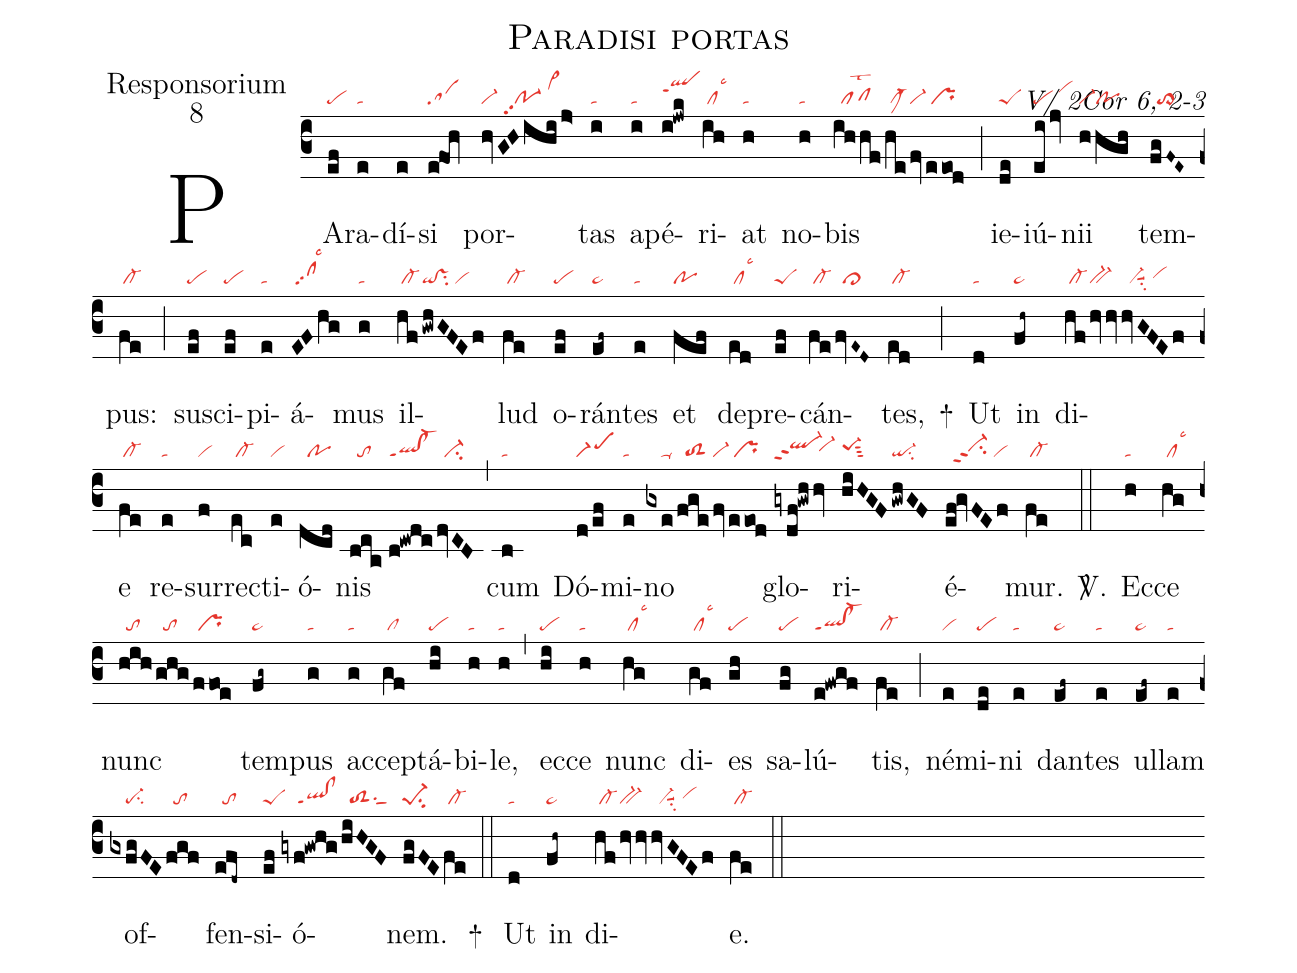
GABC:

name:Paradisi portas;
office-part:Responsorium;
mode:8;
commentary:V/ 2Cor 6, 2-3;
nabc-lines:1;
%%
(c3)
PA(ef|pe)ra(e|ta)dí(e)si(efOh|sa) por(hv|vi-|GHihi/j>|//po-1pp2/vi>hk)tas(i|ta) a(i|ta)pé(i!jwk|qlhjppt1)ri(ih|/cllsc3)at(h|ta) no(h|ta)bis(ihhf|//pflst2|/he|/clM-|/fv|vi-|/eeod|/pr) (;)
ie(de|peS)iú(ei/jv|pe/vihj)n{ii}(hhgh|vi-po) tem(fgF~E~|//to>)pus:(fe|/cl-) (;)
su(ef|pe)sci(ef|pe)pi(e|ta)á(EFhg|/sflsc3)mus(g|ta) il(hf|/cl-|!gwhGFEf|qi!vssu2/vi)lud(fe|/cl-) o(ef|pe)rán(ef~|pe~)tes(e|ta) et(fef|po) de(ed|/cllsc3)pre(ef|peS)cán(fe|/cl-|/fvE~D~|//cl>)tes,(ed|/cl-) +(;)
Ut(d|ta) in(fh~|pe~) di(hf|/cl-|/hvhv|bv-|hv/GFEf|//vi-suu1su2/vihh)e(fe|/cl-) re(e|ta)sur(f|vi)rec(ec|/cl-)ti(e|vi)ó(dcd|//po)nis(bca|//to|//b!cwdc|ql!cl-ppt1|/dvCB|//ci-) (,)
cum(b|ta) Dó(d/ef|scM1)mi(e|ta)no(gxe|////ta-|/fge|//toS2|/fv|vi-|/eeod|/pr) glo(gydf!gwhhv|ql-hippt2`vi-hh)ri(hiHGF|pe-1hhsut3|/gwhGF|qi-su2)é(ef!gvFEf|//vi-hhppt2su2/vi)mur.(fe|/cl-) <sp>V/</sp>.(::)
Ec(h|ta)ce(hg|/cllsc3) nunc(hih|//to|/ghg|//to|/ffoe|/pr) tem(fg~|pe~)pus(g|ta) ac(g|ta)cep(gf|/cl)tá(hi|pe)bi(h|ta)le,(h|ta) (,)
ec(hi|pe)ce(h|ta) nunc(hg|/cllsc3) di(gf|/cllsc3)es(gh|pe) sa(fg|pe)lú(e!fwgf|ql!cl-ppt1)tis,(fe|/cl-) (;)
né(e|vi)mi(de|pe)ni(e|ta) dan(ef~|pe~)tes(e|ta) ul(ef~|pe~)lam(e|ta) of(gxfgFE|////pe-su2|fgf|//to)fen(efd~|//to)si(ef|peS)ó(gyf!gwhg|////ql!clppt1|/hiHGF|//toS2su1sut1)nem.(fgFE|pe-1su2|fe|/cl-) +(::)
Ut(d|ta) in(fh~|pe~) di(hf|/cl-|/hvhv|bv-|hv/GFEf|//vi-suu1su2/vihh)e.(fe|/cl-) (::)
